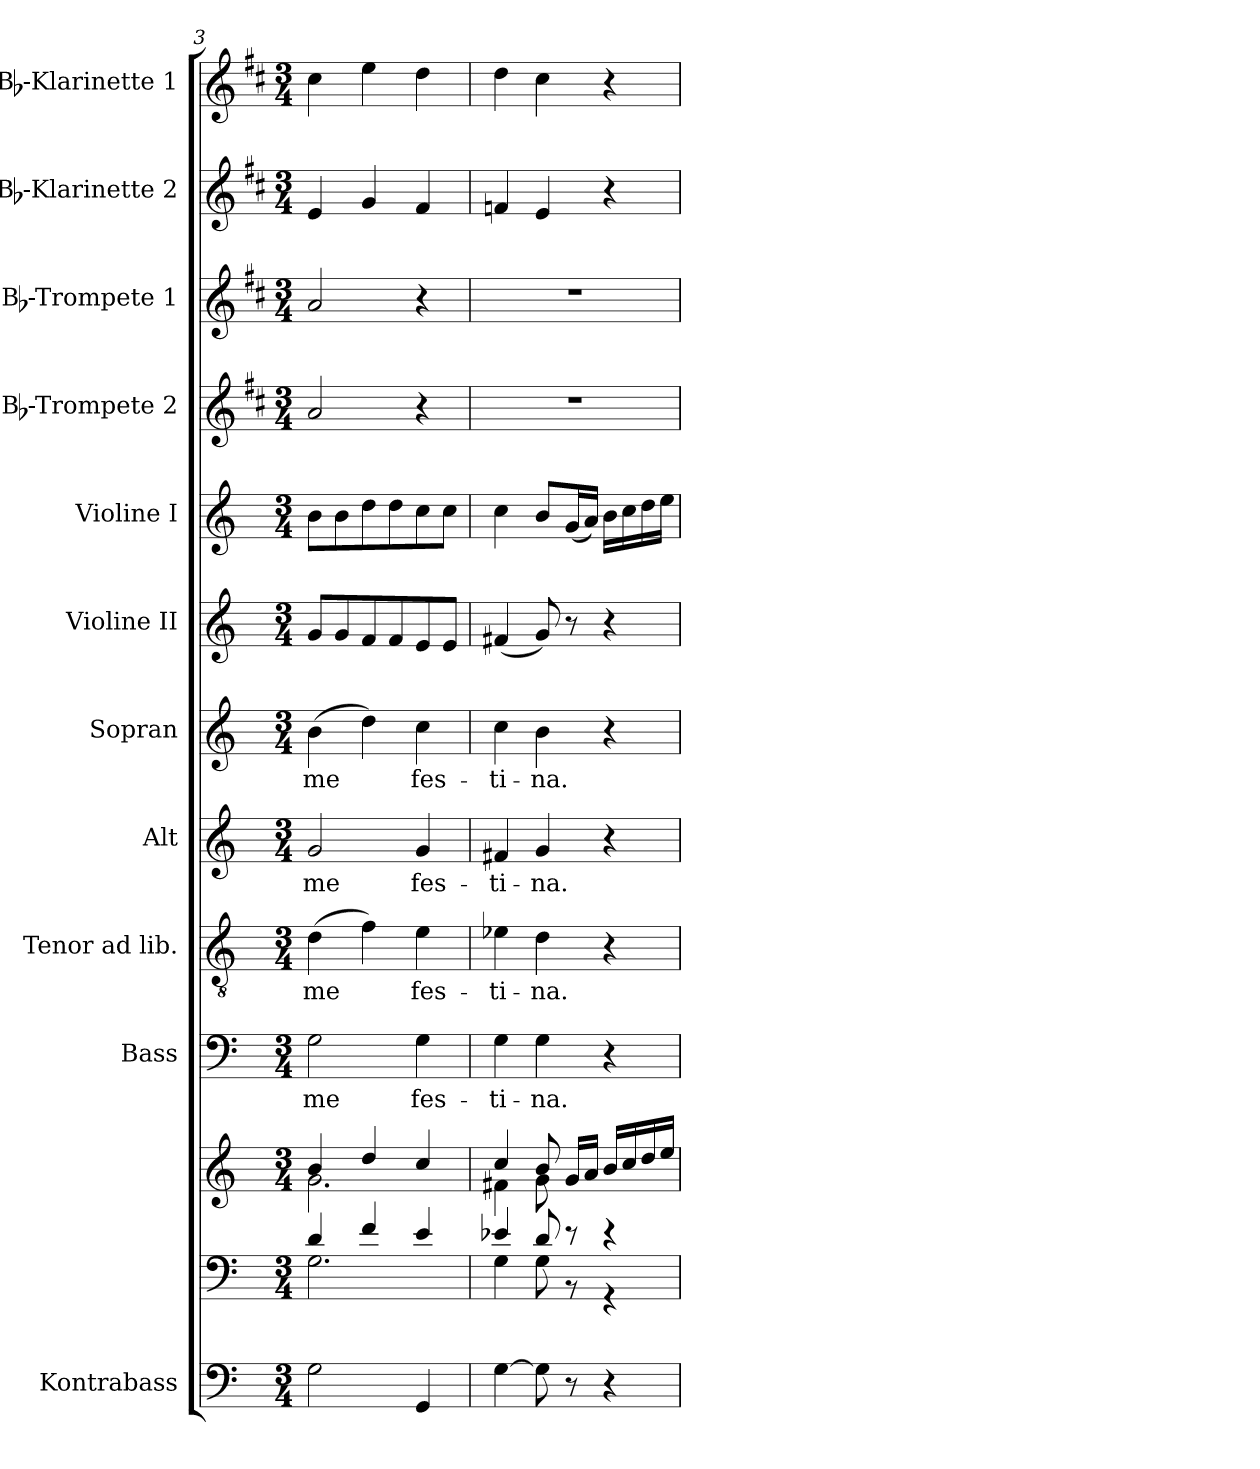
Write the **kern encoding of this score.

**kern	**kern	**kern	**kern	**text	**kern	**text	**kern	**text	**kern	**text	**kern	**kern	**kern	**kern	**kern	**kern
*part12	*part11	*part11	*part10	*part10	*part9	*part9	*part8	*part8	*part7	*part7	*part6	*part5	*part4	*part3	*part2	*part1
*staff13	*staff12	*staff11	*staff10	*staff10	*staff9	*staff9	*staff8	*staff8	*staff7	*staff7	*staff6	*staff5	*staff4	*staff3	*staff2	*staff1
*I"Kontrabass	*	*	*I"Bass	*	*I"Tenor ad lib.	*	*I"Alt	*	*I"Sopran	*	*I"Violine II	*I"Violine I	*I"Bb-Trompete 2	*I"Bb-Trompete 1	*I"Bb-Klarinette 2	*I"Bb-Klarinette 1
*I'Kb.	*	*	*I'B.	*	*I'T.	*	*I'A.	*	*I'S.	*	*I'Vl. II	*I'Vl. I	*I'Bb Trp. 2	*I'Bb Trp. 1	*I'Bb Kl. 2	*I'Bb Kl. 1
*clefF4	*clefF4	*clefG2	*clefF4	*	*clefGv2	*	*clefG2	*	*clefG2	*	*clefG2	*clefG2	*clefG2	*clefG2	*clefG2	*clefG2
*ITrd7c12	*	*	*	*	*	*	*	*	*	*	*	*	*ITrd1c2	*ITrd1c2	*ITrd1c2	*ITrd1c2
*k[]	*k[]	*k[]	*k[]	*	*k[]	*	*k[]	*	*k[]	*	*k[]	*k[]	*k[]	*k[]	*k[]	*k[]
*C:	*C:	*C:	*C:	*	*C:	*	*C:	*	*C:	*	*C:	*C:	*C:	*C:	*C:	*C:
*M3/4	*M3/4	*M3/4	*M3/4	*	*M3/4	*	*M3/4	*	*M3/4	*	*M3/4	*M3/4	*M3/4	*M3/4	*M3/4	*M3/4
=3	=3	=3	=3	=3	=3	=3	=3	=3	=3	=3	=3	=3	=3	=3	=3	=3
*	*^	*^	*	*	*	*	*	*	*	*	*	*	*	*	*	*
!	!	!	!	!	!	!LO:LY:b	!	!LO:LY:b	!	!LO:LY:b	!	!LO:LY:b	!	!	!	!	!	!
2GG\	4d/	2.G\	4b/	2.g\	2G\	me	(>4d\	me	2g/	me	(>4b\	me	8g/L	8b\L	2g/	2g/	4d/	4b\
.	.	.	.	.	.	.	.	.	.	.	.	.	8g/	8b\	.	.	.	.
.	4f/	.	4dd/	.	.	.	4f\)	.	.	.	4dd\)	.	8f/	8dd\	.	.	4f/	4dd\
.	.	.	.	.	.	.	.	.	.	.	.	.	8f/	8dd\	.	.	.	.
!	!	!	!	!	!	!LO:LY:b	!	!LO:LY:b	!	!LO:LY:b	!	!LO:LY:b	!	!	!	!	!	!
4GGG/	4e/	.	4cc/	.	4G\	fes-	4e\	fes-	4g/	fes-	4cc\	fes-	8e/	8cc\	4r	4r	4e/	4cc\
.	.	.	.	.	.	.	.	.	.	.	.	.	8e/J	8cc\J	.	.	.	.
=4	=4	=4	=4	=4	=4	=4	=4	=4	=4	=4	=4	=4	=4	=4	=4	=4	=4	=4
!	!	!	!	!	!	!LO:LY:b	!	!LO:LY:b	!	!LO:LY:b	!	!LO:LY:b	!	!	!	!	!	!
[4GG\	4e-X/	4G\	4cc/	4f#X\	4G\	-ti-	4e-X\	-ti-	4f#X/	-ti-	4cc\	-ti-	(<4f#X/	4cc\	2.r	2.r	4e-X/	4cc\
!	!	!	!	!	!	!LO:LY:b	!	!LO:LY:b	!	!LO:LY:b	!	!LO:LY:b	!	!	!	!	!	!
8GG\]	8d/	8G\	8b/	8g\	4G\	-na.	4d\	-na.	4g/	-na.	4b\	-na.	8g/)	8b/L	.	.	4d/	4b\
8r	8r	8r	16g/LL	8ryy	.	.	.	.	.	.	.	.	8r	(<16g/L	.	.	.	.
.	.	.	16a/JJ	.	.	.	.	.	.	.	.	.	.	16a/JJ)	.	.	.	.
4r	4r	4r	16b/LL	4ryy	4r	.	4r	.	4r	.	4r	.	4r	16b\LL	.	.	4r	4r
.	.	.	16cc/	.	.	.	.	.	.	.	.	.	.	16cc\	.	.	.	.
.	.	.	16dd/	.	.	.	.	.	.	.	.	.	.	16dd\	.	.	.	.
.	.	.	16ee/JJ	.	.	.	.	.	.	.	.	.	.	16ee\JJ	.	.	.	.
*	*v	*v	*	*	*	*	*	*	*	*	*	*	*	*	*	*	*	*
*	*	*v	*v	*	*	*	*	*	*	*	*	*	*	*	*	*	*
=	=	=	=	=	=	=	=	=	=	=	=	=	=	=	=	=
*-	*-	*-	*-	*-	*-	*-	*-	*-	*-	*-	*-	*-	*-	*-	*-	*-
